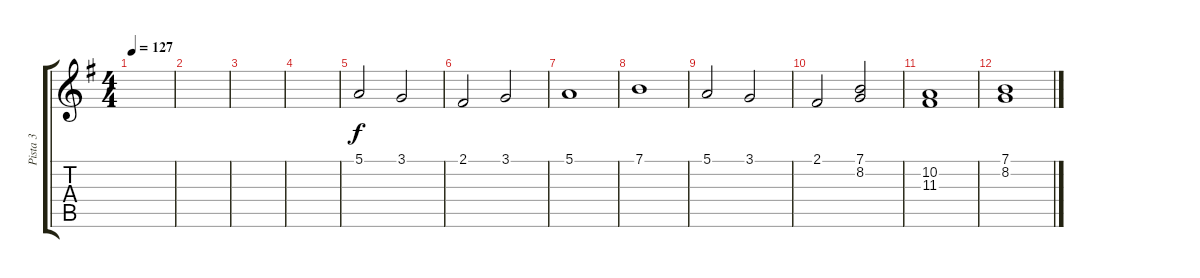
\track ("Pista 3" "Pista 3") {instrument choiraahs}
\staff {score tabs}
\tuning (E4 B3 G3 D3 A2 E2) {hide}
\ts (4 4)
\tempo 127
\clef g2
\ks eminor
|
|
|
|
5.1.2 3.1.2 |
2.1.2 3.1.2 |
5.1.1 |
7.1.1 |
5.1.2 3.1.2 |
2.1.2 (7.1 8.2).2 |
(10.2 11.3).1 |
(7.1 8.2).1
